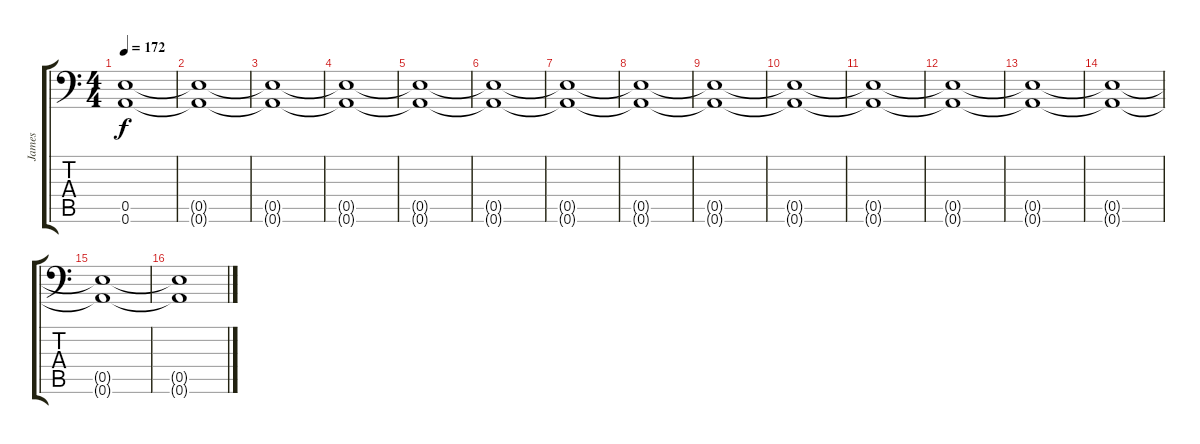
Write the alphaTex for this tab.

\track ("James" "James") {instrument overdrivenguitar}
\staff {score tabs}
\tuning (B3 Gb3 D3 A2 E2 A1) {hide}
\ts (4 4)
\tempo 172
\clef f4
\ks c
(0.5{t} 0.6{t}).1{dy f} |
(0.5{t} 0.6{t}).1 |
(0.5{t} 0.6{t}).1 |
(0.5{t} 0.6{t}).1 |
(0.5{t} 0.6{t}).1 |
(0.5{t} 0.6{t}).1 |
(0.5{t} 0.6{t}).1 |
(0.5{t} 0.6{t}).1 |
(0.5{t} 0.6{t}).1 |
(0.5{t} 0.6{t}).1 |
(0.5{t} 0.6{t}).1 |
(0.5{t} 0.6{t}).1 |
(0.5{t} 0.6{t}).1 |
(0.5{t} 0.6{t}).1 |
(0.5{t} 0.6{t}).1 |
(0.5{t} 0.6{t}).1
